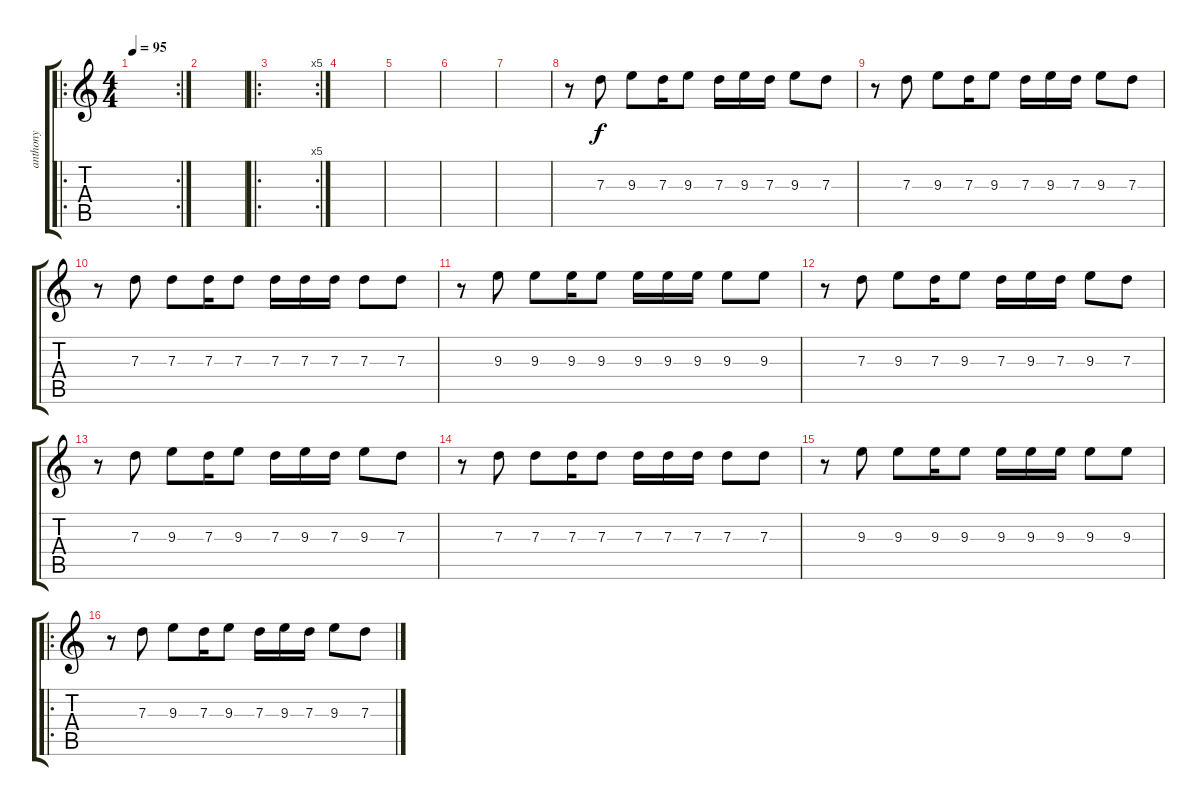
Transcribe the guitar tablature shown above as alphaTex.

\track ("anthony" "anthony") {instrument fretlessbass}
\staff {score tabs}
\tuning (E4 B3 G3 D3 A2 E2) {hide}
\ro
\rc 2
\ts (4 4)
\tempo 95
\clef g2
\ks c
|
|
\ro
\rc 5
|
|
|
|
|
r.8 7.3.8 9.3.8 7.3.16 9.3.8 7.3.16 9.3.16 7.3.16 9.3.8 7.3.8 |
r.8 7.3.8 9.3.8 7.3.16 9.3.8 7.3.16 9.3.16 7.3.16 9.3.8 7.3.8 |
r.8 7.3.8 7.3.8 7.3.16 7.3.8 7.3.16 7.3.16 7.3.16 7.3.8 7.3.8 |
r.8 9.3.8 9.3.8 9.3.16 9.3.8 9.3.16 9.3.16 9.3.16 9.3.8 9.3.8 |
r.8 7.3.8 9.3.8 7.3.16 9.3.8 7.3.16 9.3.16 7.3.16 9.3.8 7.3.8 |
r.8 7.3.8 9.3.8 7.3.16 9.3.8 7.3.16 9.3.16 7.3.16 9.3.8 7.3.8 |
r.8 7.3.8 7.3.8 7.3.16 7.3.8 7.3.16 7.3.16 7.3.16 7.3.8 7.3.8 |
r.8 9.3.8 9.3.8 9.3.16 9.3.8 9.3.16 9.3.16 9.3.16 9.3.8 9.3.8 |
\ro
r.8 7.3.8 9.3.8 7.3.16 9.3.8 7.3.16 9.3.16 7.3.16 9.3.8 7.3.8
